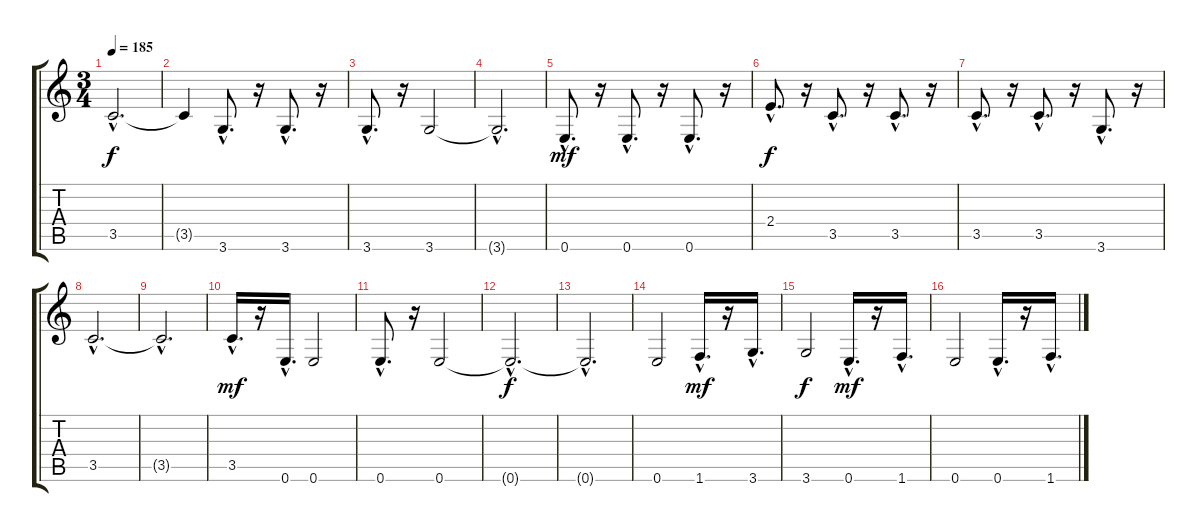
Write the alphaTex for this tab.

\track "" {instrument guitarharmonics}
\staff {score tabs}
\tuning (E4 B3 G3 D3 A2 E2) {hide}
\ts (3 4)
\tempo 185
\clef g2
\ks c
3.5{hac}.2{d dy f} |
3.5{t}.4 3.6{hac}.8{d} r.16 3.6{hac}.8{d} r.16 |
3.6{hac}.8{d} r.16 3.6.2 |
3.6{hac t}.2{d} |
0.6{hac}.8{d dy mf} r.16 0.6{hac}.8{d} r.16 0.6{hac}.8{d} r.16 |
2.4{hac}.8{d dy f} r.16 3.5{hac}.8{d} r.16 3.5{hac}.8{d} r.16 |
3.5{hac}.8{d} r.16 3.5{hac}.8{d} r.16 3.6{hac}.8{d} r.16 |
3.5{hac}.2{d} |
3.5{hac t}.2{d} |
3.5{hac}.16{d dy mf} r.16 0.6{hac}.16{d} 0.6.2 |
0.6{hac}.8{d} r.16 0.6.2 |
0.6{hac t}.2{d dy f} |
0.6{hac t}.2{d} |
0.6.2 1.6{hac}.16{d dy mf} r.16 3.6{hac}.16{d} |
3.6.2{dy f} 0.6{hac}.16{d dy mf} r.16 1.6{hac}.16{d} |
0.6.2 0.6{hac}.16{d} r.16 1.6{hac}.16{d}
